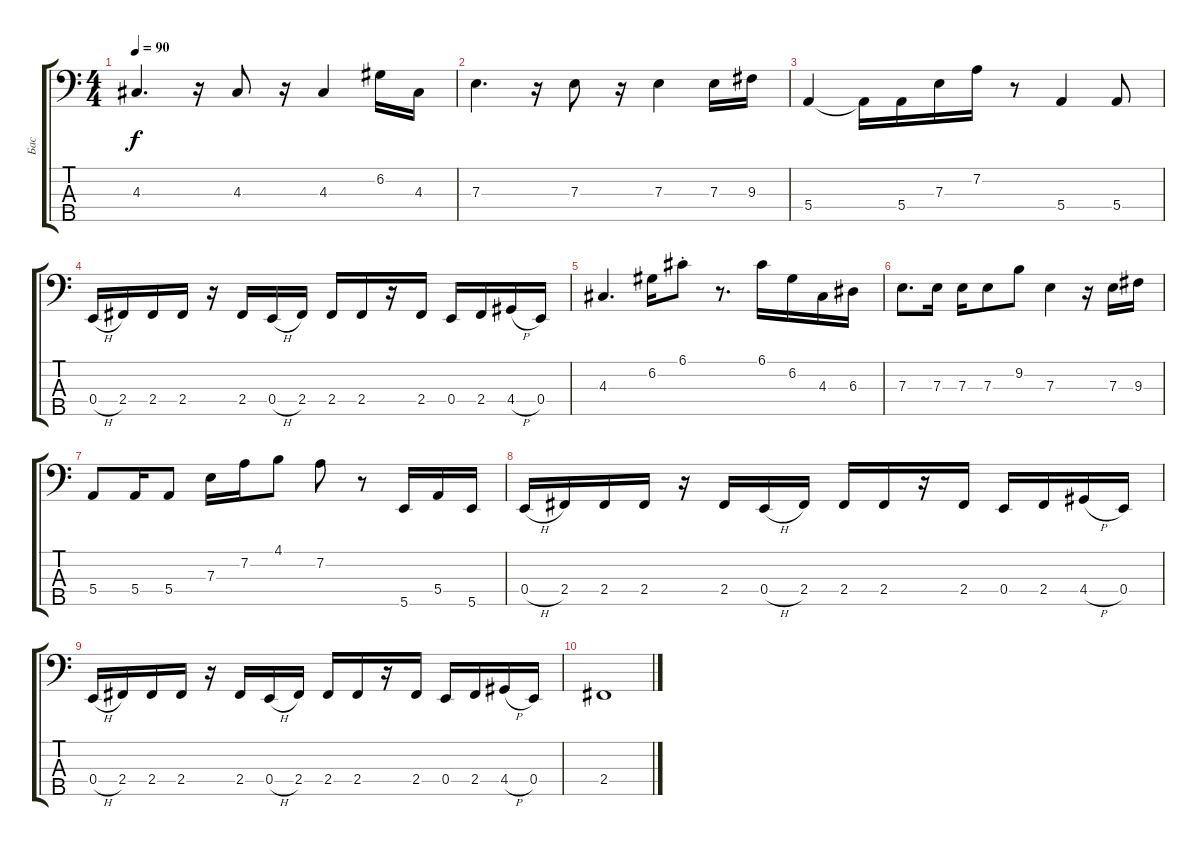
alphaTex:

\track ("Бас" "Бас") {instrument electricbassfinger}
\staff {score tabs}
\tuning (G2 D2 A1 E1 B0) {hide}
\ts (4 4)
\tempo 90
\clef f4
\ks c
4.3.4{d dy f} r.16 4.3.8 r.16 4.3.4 6.2.16 4.3.16 |
7.3.4{d} r.16 7.3.8 r.16 7.3.4 7.3.16 9.3.16 |
5.4.4 5.4{t}.16 5.4.16 7.3.16 7.2.16 r.8 5.4.4 5.4.8 |
0.4{h}.16 2.4.16 2.4.16 2.4.16 r.16 2.4.16 0.4{h}.16 2.4.16 2.4.16 2.4.16 r.16 2.4.16 0.4.16 2.4.16 4.4{h}.16 0.4.16 |
4.3.4{d} 6.2.16 6.1{st}.8 r.8{d} 6.1.16 6.2.16 4.3.16 6.3.16 |
7.3.8{d} 7.3.16 7.3.16 7.3.8 9.2.8 7.3.4 r.16 7.3.16 9.3.16 |
5.4.8 5.4.16 5.4.8 7.3.16 7.2.16 4.1.8 7.2.8 r.8 5.5.16 5.4.16 5.5.16 |
0.4{h}.16 2.4.16 2.4.16 2.4.16 r.16 2.4.16 0.4{h}.16 2.4.16 2.4.16 2.4.16 r.16 2.4.16 0.4.16 2.4.16 4.4{h}.16 0.4.16 |
0.4{h}.16 2.4.16 2.4.16 2.4.16 r.16 2.4.16 0.4{h}.16 2.4.16 2.4.16 2.4.16 r.16 2.4.16 0.4.16 2.4.16 4.4{h}.16 0.4.16 |
2.4.1
